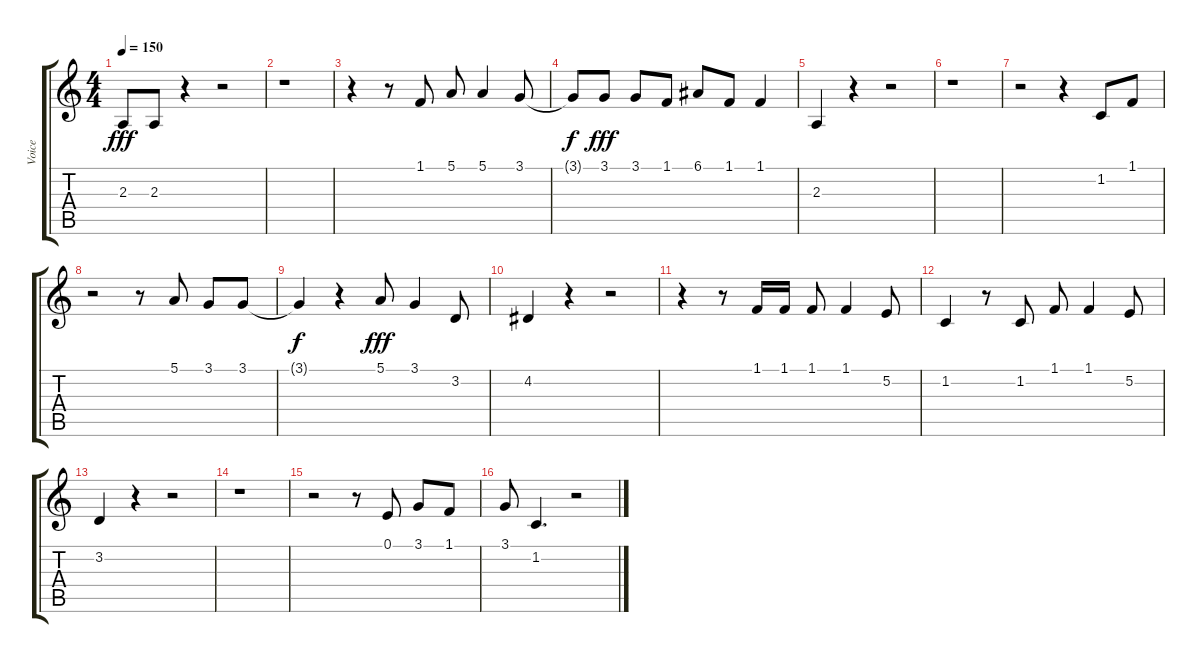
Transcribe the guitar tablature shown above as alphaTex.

\track ("Voice" "Voice") {instrument lead6voice}
\staff {score tabs}
\tuning (E4 B3 G3 D3 A2 E2) {hide}
\ts (4 4)
\tempo 150
\clef g2
\ks c
2.3.8{dy fff} 2.3.8 r.4 r.2 |
r.1 |
r.4 r.8 1.1.8 5.1.8 5.1.4 3.1.8 |
3.1{t}.8{dy f} 3.1.8{dy fff} 3.1.8 1.1.8 6.1.8 1.1.8 1.1.4 |
2.3.4 r.4 r.2 |
r.1 |
r.2 r.4 1.2.8 1.1.8 |
r.2 r.8 5.1.8 3.1.8 3.1.8 |
3.1{t}.4{dy f} r.4 5.1.8{dy fff} 3.1.4 3.2.8 |
4.2.4 r.4 r.2 |
r.4 r.8 1.1.16 1.1.16 1.1.8 1.1.4 5.2.8 |
1.2.4 r.8 1.2.8 1.1.8 1.1.4 5.2.8 |
3.2.4 r.4 r.2 |
r.1 |
r.2 r.8 0.1.8 3.1.8 1.1.8 |
3.1.8 1.2.4{d} r.2
